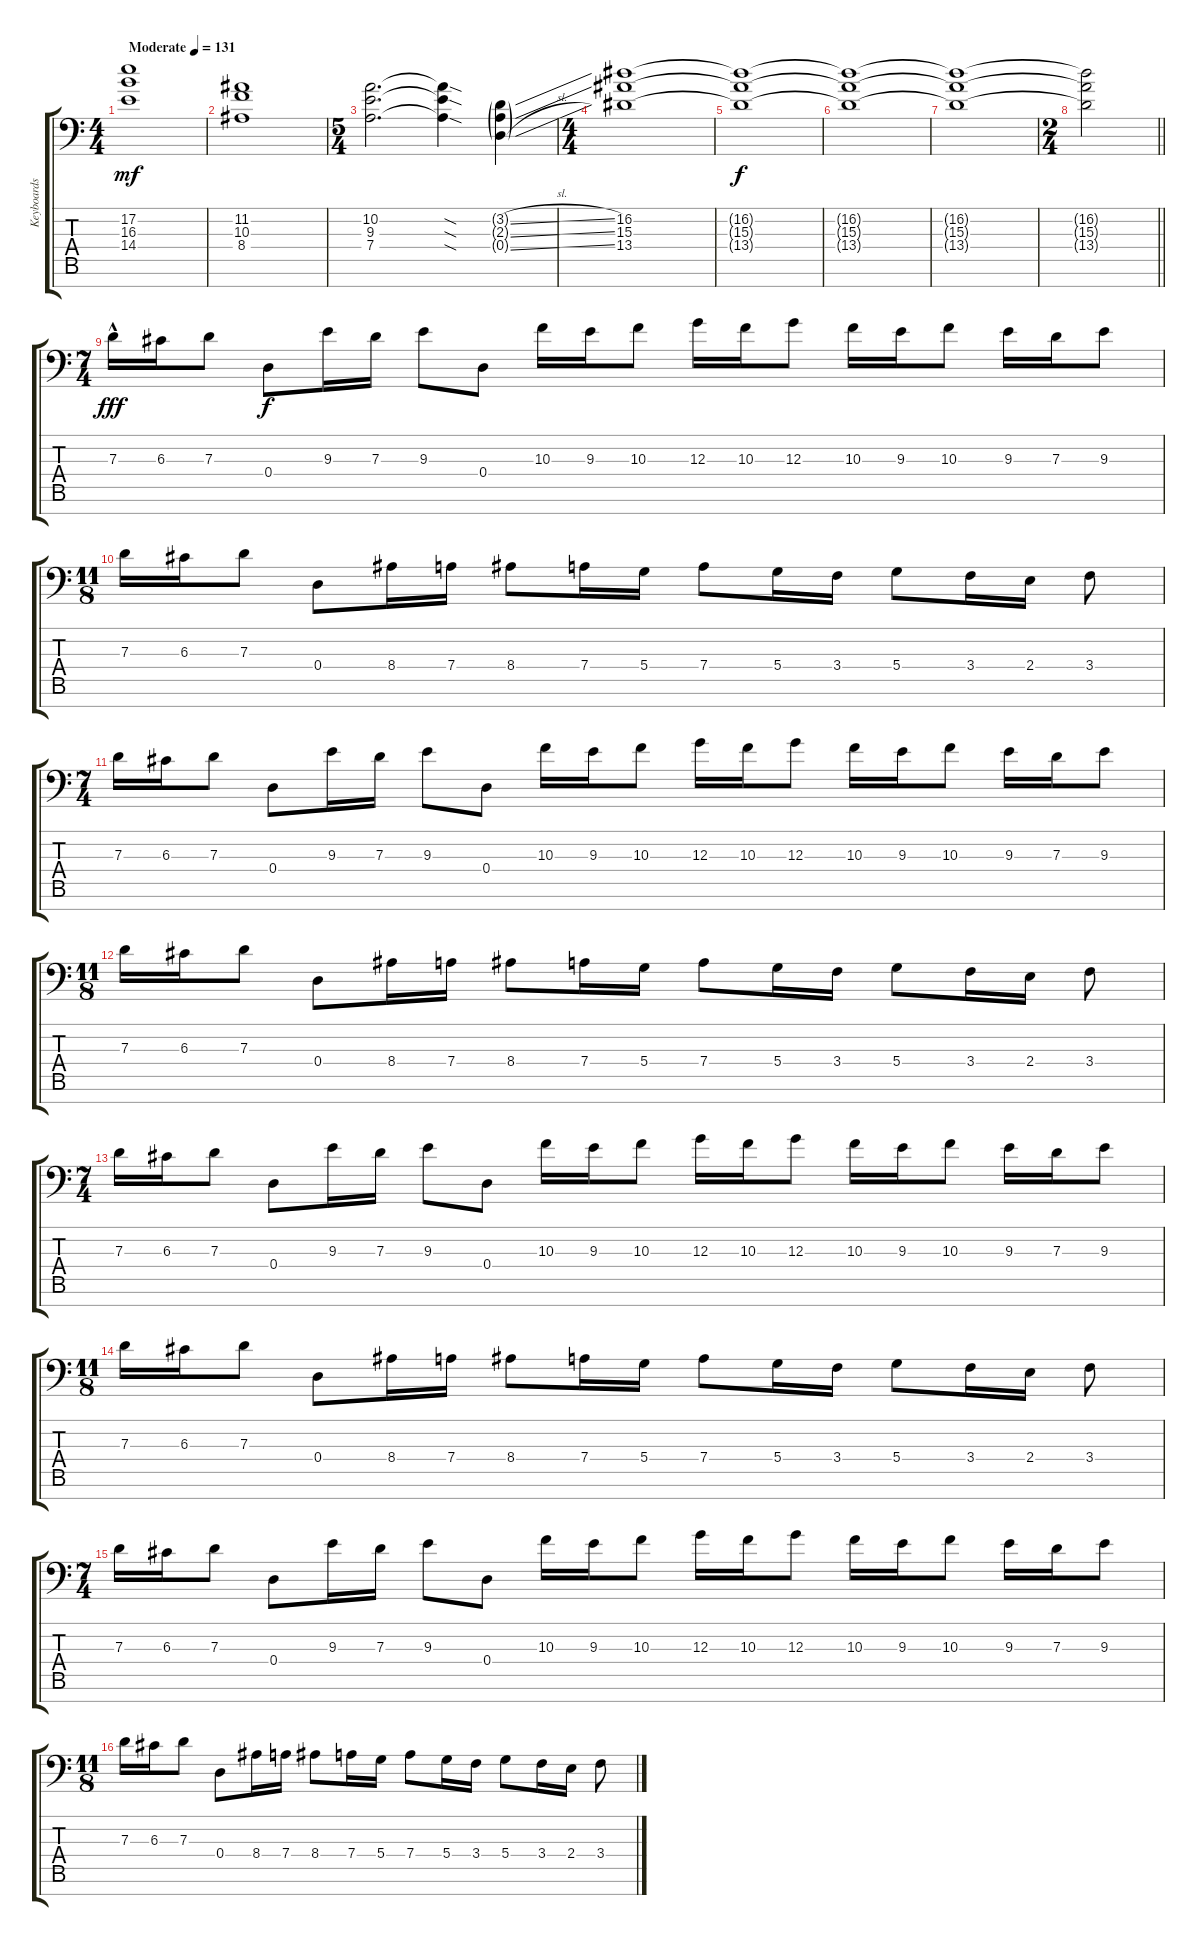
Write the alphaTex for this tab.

\track ("Keyboards 2" "Keyboards ") {instrument stringensemble1}
\staff {score tabs}
\tuning (E4 B3 G3 D3 A2 E2 A1) {hide}
\ts (4 4)
\tempo (131 "Moderate")
\clef f4
\ks c
(17.2 16.3 14.4).1{dy mf instrument stringensemble1} |
(11.2 10.3 8.4).1 |
\ts (5 4)
(10.2 9.3 7.4).2{d} (10.2{sod t} 9.3{sod t} 7.4{sod t}).4 (3.2{sl g} 2.3{sl g} 0.4{sl g}).4 |
\ts (4 4)
(16.2 15.3 13.4).1 |
(16.2{t} 15.3{t} 13.4{t}).1{dy f} |
(16.2{t} 15.3{t} 13.4{t}).1 |
(16.2{t} 15.3{t} 13.4{t}).1 |
\ts (2 4)
\barLineRight lightlight
(16.2{t} 15.3{t} 13.4{t}).2 |
\ts (7 4)
7.3{hac}.16{dy fff} 6.3.16 7.3.8 0.4.8{dy f} 9.3.16 7.3.16 9.3.8 0.4.8 10.3.16 9.3.16 10.3.8 12.3.16 10.3.16 12.3.8 10.3.16 9.3.16 10.3.8 9.3.16 7.3.16 9.3.8 |
\ts (11 8)
7.3.16 6.3.16 7.3.8 0.4.8 8.4.16 7.4.16 8.4.8 7.4.16 5.4.16 7.4.8 5.4.16 3.4.16 5.4.8 3.4.16 2.4.16 3.4.8 |
\ts (7 4)
7.3.16 6.3.16 7.3.8 0.4.8 9.3.16 7.3.16 9.3.8 0.4.8 10.3.16 9.3.16 10.3.8 12.3.16 10.3.16 12.3.8 10.3.16 9.3.16 10.3.8 9.3.16 7.3.16 9.3.8 |
\ts (11 8)
7.3.16 6.3.16 7.3.8 0.4.8 8.4.16 7.4.16 8.4.8 7.4.16 5.4.16 7.4.8 5.4.16 3.4.16 5.4.8 3.4.16 2.4.16 3.4.8 |
\ts (7 4)
7.3.16 6.3.16 7.3.8 0.4.8 9.3.16 7.3.16 9.3.8 0.4.8 10.3.16 9.3.16 10.3.8 12.3.16 10.3.16 12.3.8 10.3.16 9.3.16 10.3.8 9.3.16 7.3.16 9.3.8 |
\ts (11 8)
7.3.16 6.3.16 7.3.8 0.4.8 8.4.16 7.4.16 8.4.8 7.4.16 5.4.16 7.4.8 5.4.16 3.4.16 5.4.8 3.4.16 2.4.16 3.4.8 |
\ts (7 4)
7.3.16 6.3.16 7.3.8 0.4.8 9.3.16 7.3.16 9.3.8 0.4.8 10.3.16 9.3.16 10.3.8 12.3.16 10.3.16 12.3.8 10.3.16 9.3.16 10.3.8 9.3.16 7.3.16 9.3.8 |
\ts (11 8)
7.3.16 6.3.16 7.3.8 0.4.8 8.4.16 7.4.16 8.4.8 7.4.16 5.4.16 7.4.8 5.4.16 3.4.16 5.4.8 3.4.16 2.4.16 3.4.8
